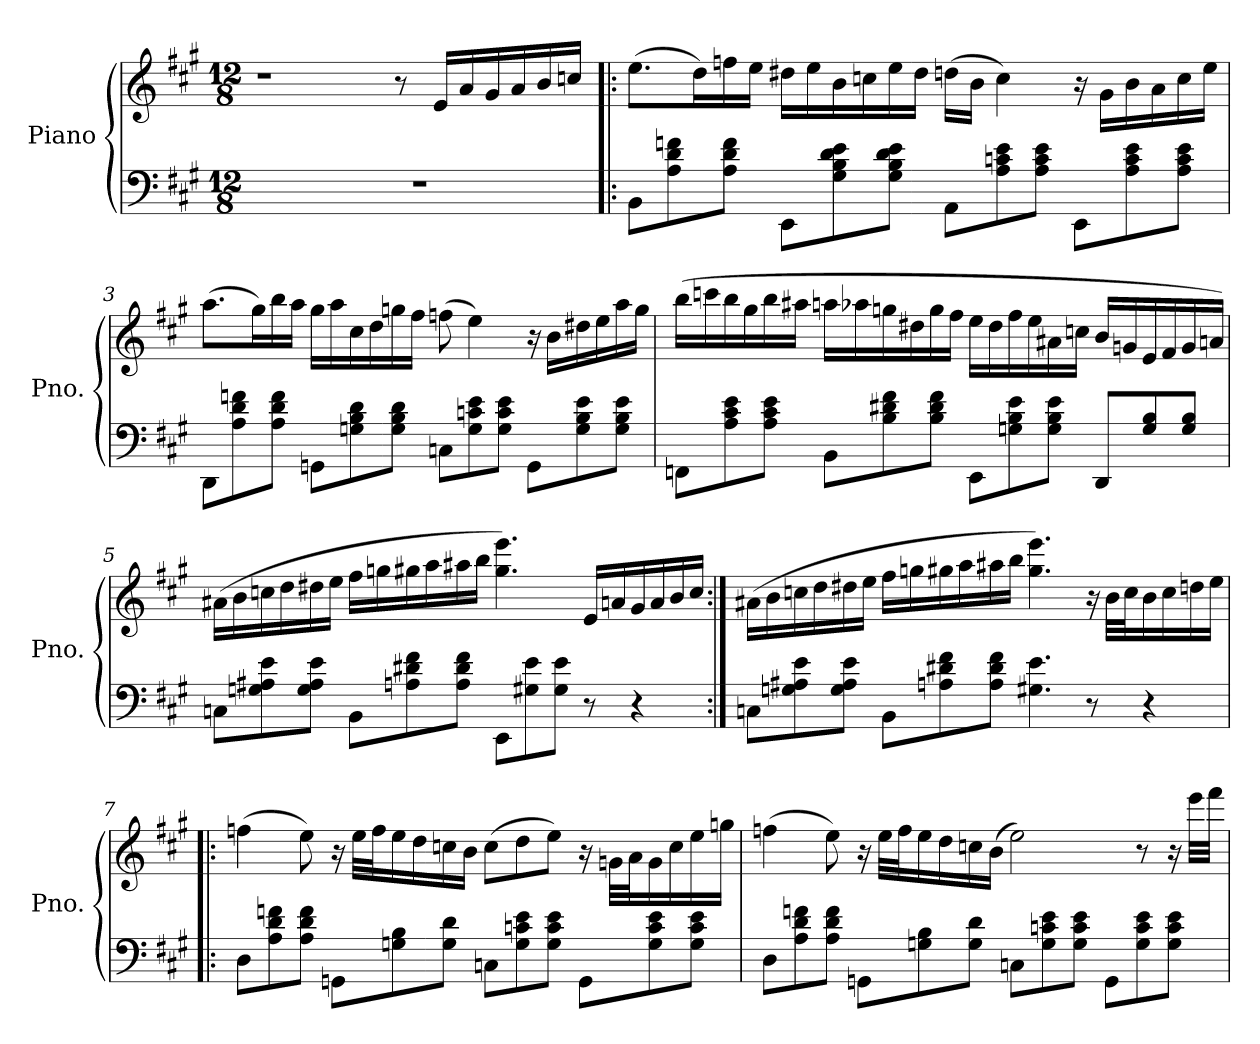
**kern	**kern
*part1	*part1
*staff2	*staff1
*I"Piano	*
*I'Pno.	*
*clefF4	*clefG2
*k[f#c#g#]	*k[f#c#g#]
*M12/8	*M12/8
*MM80	*MM80
=1	=1
1.r	1r
.	8r
.	16e/LL
.	16a/
.	16g#/
.	16a/
.	16b/
.	16ccn/JJ
=2!|:	=2!|:
8BB\L	(8.ee\L
8A\ 8d\ 8fn\	.
.	16dd\L)
8A\ 8d\ 8f\J	16ffn\
.	16ee\JJ
8EE\L	16dd#X\LL
.	16ee\
8G#\ 8B\ 8d\ 8e\	16b\
.	16ccn\
8G#\ 8B\ 8d\ 8e\J	16ee\
.	16dd#\JJ
8AA\L	(16ddn\LL
.	16b\JJ
8A\ 8cn\ 8e\	4cc\)
8A\ 8c\ 8e\J	.
8EE\L	16r
.	16g#\LL
8A\ 8c\ 8e\	16b\
.	16a\
8A\ 8c\ 8e\J	16cc\
.	16ee\JJ
!!LO:LB:g=z
=3	=3
8DD\L	(8.aa\L
8A\ 8d\ 8fn\	.
.	16gg#\L)
8A\ 8d\ 8f\J	16bb\
.	16aa\JJ
8GGn\L	16gg#\LL
.	16aa\
8Gn\ 8B\ 8d\	16cc#\
.	16dd\
8G\ 8B\ 8d\J	16ggn\
.	16ff#\JJ
8Cn\L	(8ffn\
8G\ 8cn\ 8e\	4ee\)
8G\ 8c\ 8e\J	.
8GG\L	16r
.	16b\LL
8G\ 8B\ 8e\	16dd#X\
.	16ee\
8G\ 8B\ 8e\J	16aa\
.	16gg\JJ
!!LO:LB:g=z
=4	=4
8FFn\L	(16bb\LL
.	16cccn\
8A\ 8c#\ 8e\	16bb\
.	16gg#\
8A\ 8c#\ 8e\J	16bb\
.	16aa#X\JJ
8BB\L	16aan\LL
.	16aa-X\
8B\ 8d#X\ 8f#\	16ggn\
.	16dd#X\
8B\ 8d#\ 8f#\J	16gg\
.	16ff#\JJ
8EE\L	16ee\LL
.	16dd#\
8Gn\ 8B\ 8e\	16ff#\
.	16ee\
8G\ 8B\ 8e\J	16a#X\
.	16ccn\JJ
8DD/L	16b/LL
.	16gn/
8G/ 8B/	16e/
.	16f#/
8G/ 8B/J	16g/
.	16an/JJ)
!!LO:LB:g=z
=5	=5
8Cn\L	(16a#X\LL
.	16b\
8Gn\ 8A#X\ 8e\	16ccn\
.	16dd\
8G\ 8A#\ 8e\J	16dd#X\
.	16ee\JJ
8BB\L	16ff#\LL
.	16ggn\
8An\ 8d#X\ 8f#\	16gg#X\
.	16aa\
8A\ 8d#\ 8f#\J	16aa#X\
.	16bb\JJ
8EE\L	4.gg#\ 4.eee\)
8G#X\ 8e\	.
8G#\ 8e\J	.
8r	16e/LL
.	16an/
4r	16g#/
.	16a/
.	16b/
.	16cc/JJ
!!LO:PB:g=z
=6:|!	=6:|!
8Cn\L	(16a#X\LL
.	16b\
8Gn\ 8A#X\ 8e\	16ccn\
.	16dd\
8G\ 8A#\ 8e\J	16dd#X\
.	16ee\JJ
8BB\L	16ff#\LL
.	16ggn\
8An\ 8d#X\ 8f#\	16gg#X\
.	16aa\
8A\ 8d#\ 8f#\J	16aa#X\
.	16bb\JJ
4.G#X\ 4.e\	4.gg#\ 4.eee\)
8r	16r
.	32b\LLL
.	32cc\J
4r	16b\
.	16cc\
.	16ddn\
.	16ee\JJ
!!LO:LB:g=z
=7!|:	=7!|:
8D\L	(4ffn\
8A\ 8d\ 8fn\	.
8A\ 8d\ 8f\J	8ee\)
8GGn\L	16r
.	32ee\LLL
.	32ff\J
8Gn\ 8B\	16ee\
.	16dd\
8G\ 8d\J	16ccn\
.	16b\JJ
8Cn\L	(8cc\L
8G\ 8cn\ 8e\	8dd\
8G\ 8c\ 8e\J	8ee\J)
8GG\L	16r
.	32gn\LLL
.	32a\J
8G\ 8c\ 8e\	16g\
.	16cc\
8G\ 8c\ 8e\J	16ee\
.	16ggn\JJ
!!LO:LB:g=z
=8	=8
8D\L	(4ffn\
8A\ 8d\ 8fn\	.
8A\ 8d\ 8f\J	8ee\)
8GGn\L	16r
.	32ee\LLL
.	32ff\J
8Gn\ 8B\	16ee\
.	16dd\
8G\ 8d\J	16ccn\
.	(16b\JJ
8Cn\L	2ee\)
8G\ 8cn\ 8e\	.
8G\ 8c\ 8e\J	.
8GG\L	.
8G\ 8c\ 8e\	8r
8G\ 8c\ 8e\J	16r
.	32eee\LLL
.	32fff#\JJJ
=	=
*-	*-
